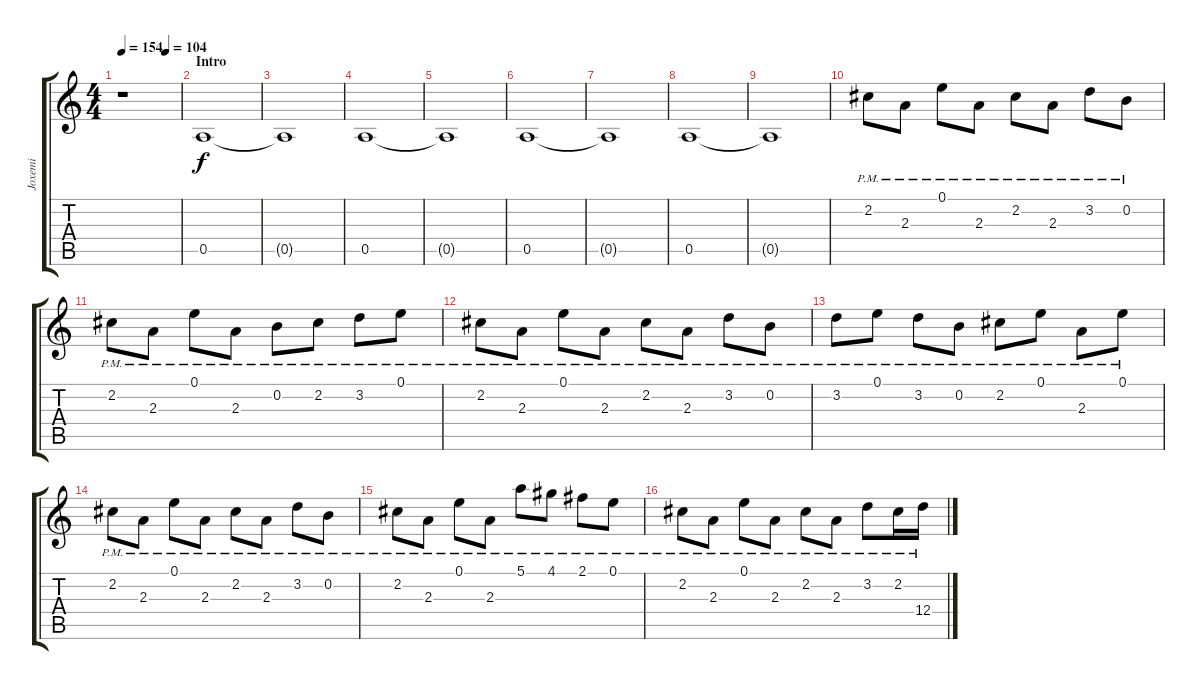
\track ("Joxemi" "Joxemi") {instrument banjo}
\staff {score tabs}
\tuning (E4 B3 G3 D3 A2 E2) {hide}
\displaytranspose 12
\ts (4 4)
\tempo 154
\tempo (104 0.75)
\tempo 154
\clef g2
\ks c
r.1{dy f instrument banjo} |
\section ("" "Intro")
0.5.1 |
0.5{t}.1 |
0.5.1 |
0.5{t}.1 |
0.5.1 |
0.5{t}.1 |
0.5.1 |
0.5{t}.1 |
2.2{pm}.8{volume 13} 2.3{pm}.8 0.1{pm}.8 2.3{pm}.8 2.2{pm}.8 2.3{pm}.8 3.2{pm}.8 0.2{pm}.8 |
2.2{pm}.8 2.3{pm}.8 0.1{pm}.8 2.3{pm}.8 0.2{pm}.8 2.2{pm}.8 3.2{pm}.8 0.1{pm}.8 |
2.2{pm}.8 2.3{pm}.8 0.1{pm}.8 2.3{pm}.8 2.2{pm}.8 2.3{pm}.8 3.2{pm}.8 0.2{pm}.8 |
3.2{pm}.8 0.1{pm}.8 3.2{pm}.8 0.2{pm}.8 2.2{pm}.8 0.1{pm}.8 2.3{pm}.8 0.1{pm}.8 |
2.2{pm}.8 2.3{pm}.8 0.1{pm}.8 2.3{pm}.8 2.2{pm}.8 2.3{pm}.8 3.2{pm}.8 0.2{pm}.8 |
2.2{pm}.8 2.3{pm}.8 0.1{pm}.8 2.3{pm}.8 5.1{pm}.8 4.1{pm}.8 2.1{pm}.8 0.1{pm}.8 |
2.2{pm}.8 2.3{pm}.8 0.1{pm}.8 2.3{pm}.8 2.2{pm}.8 2.3{pm}.8 3.2{pm}.8 2.2{pm}.16 12.4{pm}.16
